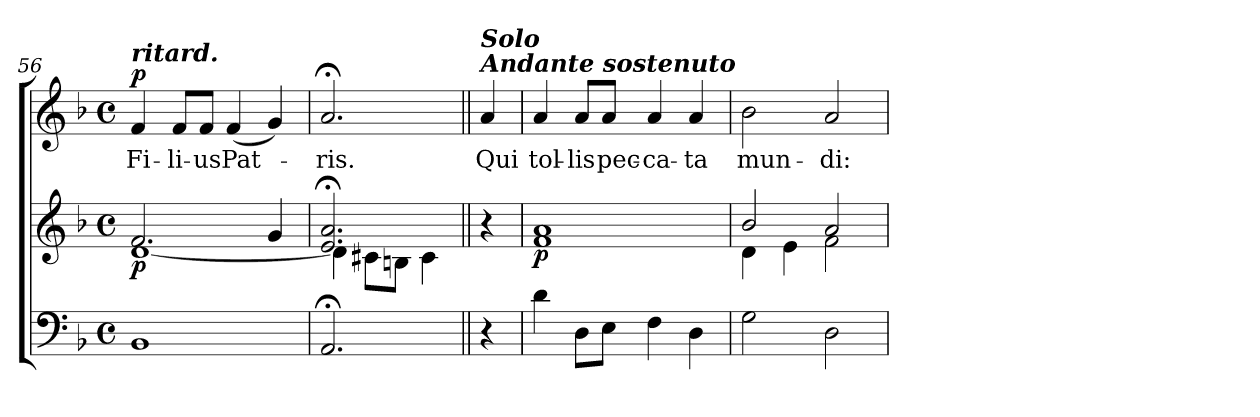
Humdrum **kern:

**kern	**kern	**dynam	**kern	**text	**dynam
*part2	*part2	*part2	*part1	*part1	*part1
*staff3	*staff2	*staff2/3	*staff1	*staff1	*staff1
*clefF4	*clefG2	*	*clefG2	*	*
*k[b-]	*k[b-]	*	*k[b-]	*	*
*F:	*F:	*	*F:	*	*
*M4/4	*M4/4	*	*M4/4	*	*
*met(c)	*met(c)	*	*met(c)	*	*
=56	=56	=56	=56	=56	=56
*	*^	*	*	*	*
!	!	!	!	!LO:TX:a:Bi:t=ritard.	!	!
!	!	!	!LO:DY:b	!	!LO:LY:b	!LO:DY:a
1BB-	2.f/	[<1d	p	4f/	Fi-	p
!	!	!	!	!	!LO:LY:b	!
.	.	.	.	8f/L	-li-	.
!	!	!	!	!	!LO:LY:b	!
.	.	.	.	8f/J	-us	.
!	!	!	!	!	!LO:LY:b	!
.	.	.	.	(<4f/	Pat-	.
.	4g/	.	.	4g/)	.	.
=57	=57	=57	=57	=57	=57	=57
!	!	!	!	!	!LO:LY:b	!
2.AA;</	2.e/;< 2.a/;<	4d\]	.	2.a;</	-ris.	.
.	.	8c#X\L	.	.	.	.
.	.	8Bn\J	.	.	.	.
.	.	4c#\	.	.	.	.
!!LO:LB:g=z
=58||	=58||	=58||	=58||	=58||	=58||	=58||
!	!	!	!	!LO:TX:a:Bi:t=Andante sostenuto	!	!
!	!	!	!	!LO:TX:a:Bi:t=Solo	!	!
!	!	!	!	!	!LO:LY:b	!
*	*v	*v	*	*	*	*
4r	4r	.	4a/	Qui	.
=59	=59	=59	=59	=59	=59
!	!	!LO:DY:b	!	!LO:LY:b	!
4d\	1f 1a	p	4a/	tol-	.
!	!	!	!	!LO:LY:b	!
8D\L	.	.	8a/L	-lis	.
!	!	!	!	!LO:LY:b	!
8E\J	.	.	8a/J	pec-	.
!	!	!	!	!LO:LY:b	!
4F\	.	.	4a/	-ca-	.
!	!	!	!	!LO:LY:b	!
4D\	.	.	4a/	-ta	.
=60	=60	=60	=60	=60	=60
*	*^	*	*	*	*
!	!	!	!	!	!LO:LY:b	!
2G\	2b-/	4d\	.	2b-\	mun-	.
.	.	4e\	.	.	.	.
!	!	!	!	!	!LO:LY:b	!
2D\	2a/	2f\	.	2a/	-di:	.
*	*v	*v	*	*	*	*
=	=	=	=	=	=
*-	*-	*-	*-	*-	*-
